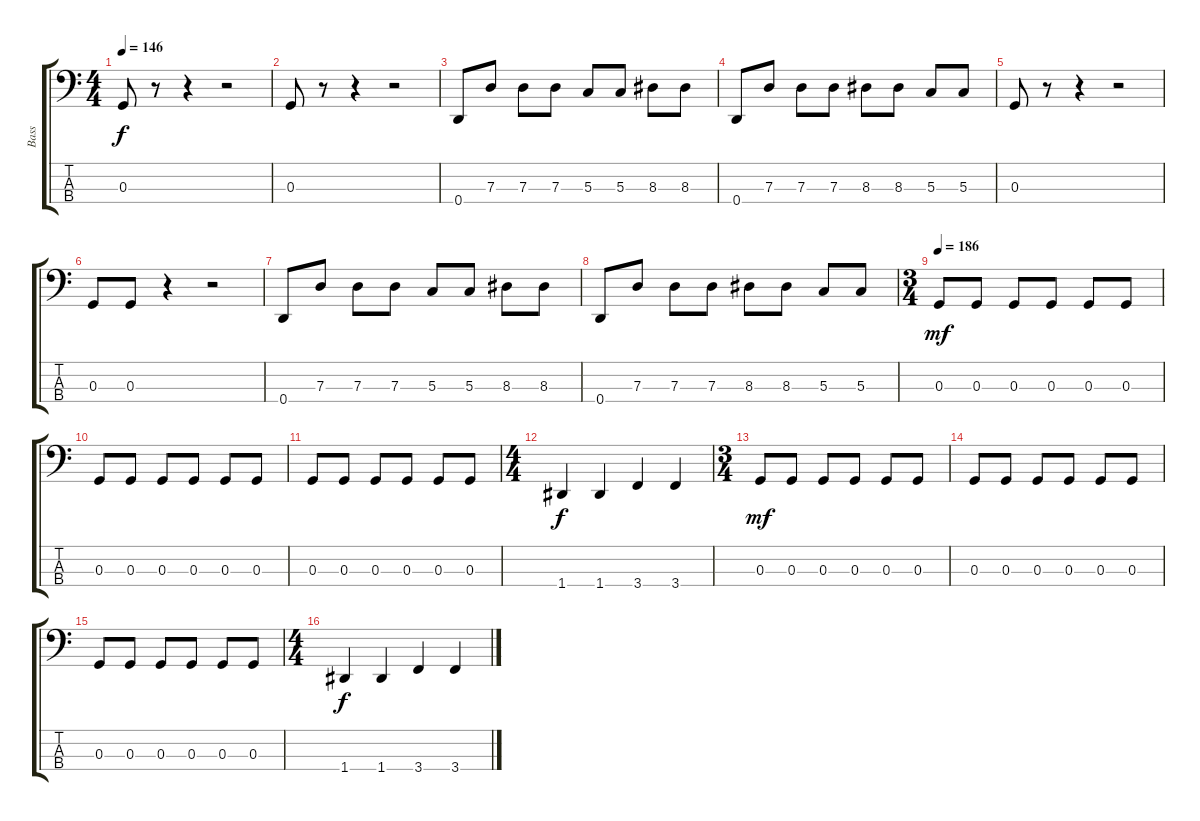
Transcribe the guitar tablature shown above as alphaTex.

\track ("Bass" "Bass") {instrument electricbassfinger}
\staff {score tabs}
\tuning (F2 C2 G1 D1) {hide}
\ts (4 4)
\tempo 146
\clef f4
\ks c
0.3.8{dy f instrument electricbassfinger} r.8 r.4 r.2 |
0.3.8 r.8 r.4 r.2 |
0.4.8 7.3.8 7.3.8 7.3.8 5.3.8 5.3.8 8.3.8 8.3.8 |
0.4.8 7.3.8 7.3.8 7.3.8 8.3.8 8.3.8 5.3.8 5.3.8 |
0.3.8 r.8 r.4 r.2 |
0.3.8 0.3.8 r.4 r.2 |
0.4.8 7.3.8 7.3.8 7.3.8 5.3.8 5.3.8 8.3.8 8.3.8 |
0.4.8 7.3.8 7.3.8 7.3.8 8.3.8 8.3.8 5.3.8 5.3.8 |
\ts (3 4)
\tempo 186
0.3.8{dy mf} 0.3.8 0.3.8 0.3.8 0.3.8 0.3.8 |
0.3.8 0.3.8 0.3.8 0.3.8 0.3.8 0.3.8 |
0.3.8 0.3.8 0.3.8 0.3.8 0.3.8 0.3.8 |
\ts (4 4)
1.4.4{dy f} 1.4.4 3.4.4 3.4.4 |
\ts (3 4)
0.3.8{dy mf} 0.3.8 0.3.8 0.3.8 0.3.8 0.3.8 |
0.3.8 0.3.8 0.3.8 0.3.8 0.3.8 0.3.8 |
0.3.8 0.3.8 0.3.8 0.3.8 0.3.8 0.3.8 |
\ts (4 4)
1.4.4{dy f} 1.4.4 3.4.4 3.4.4
